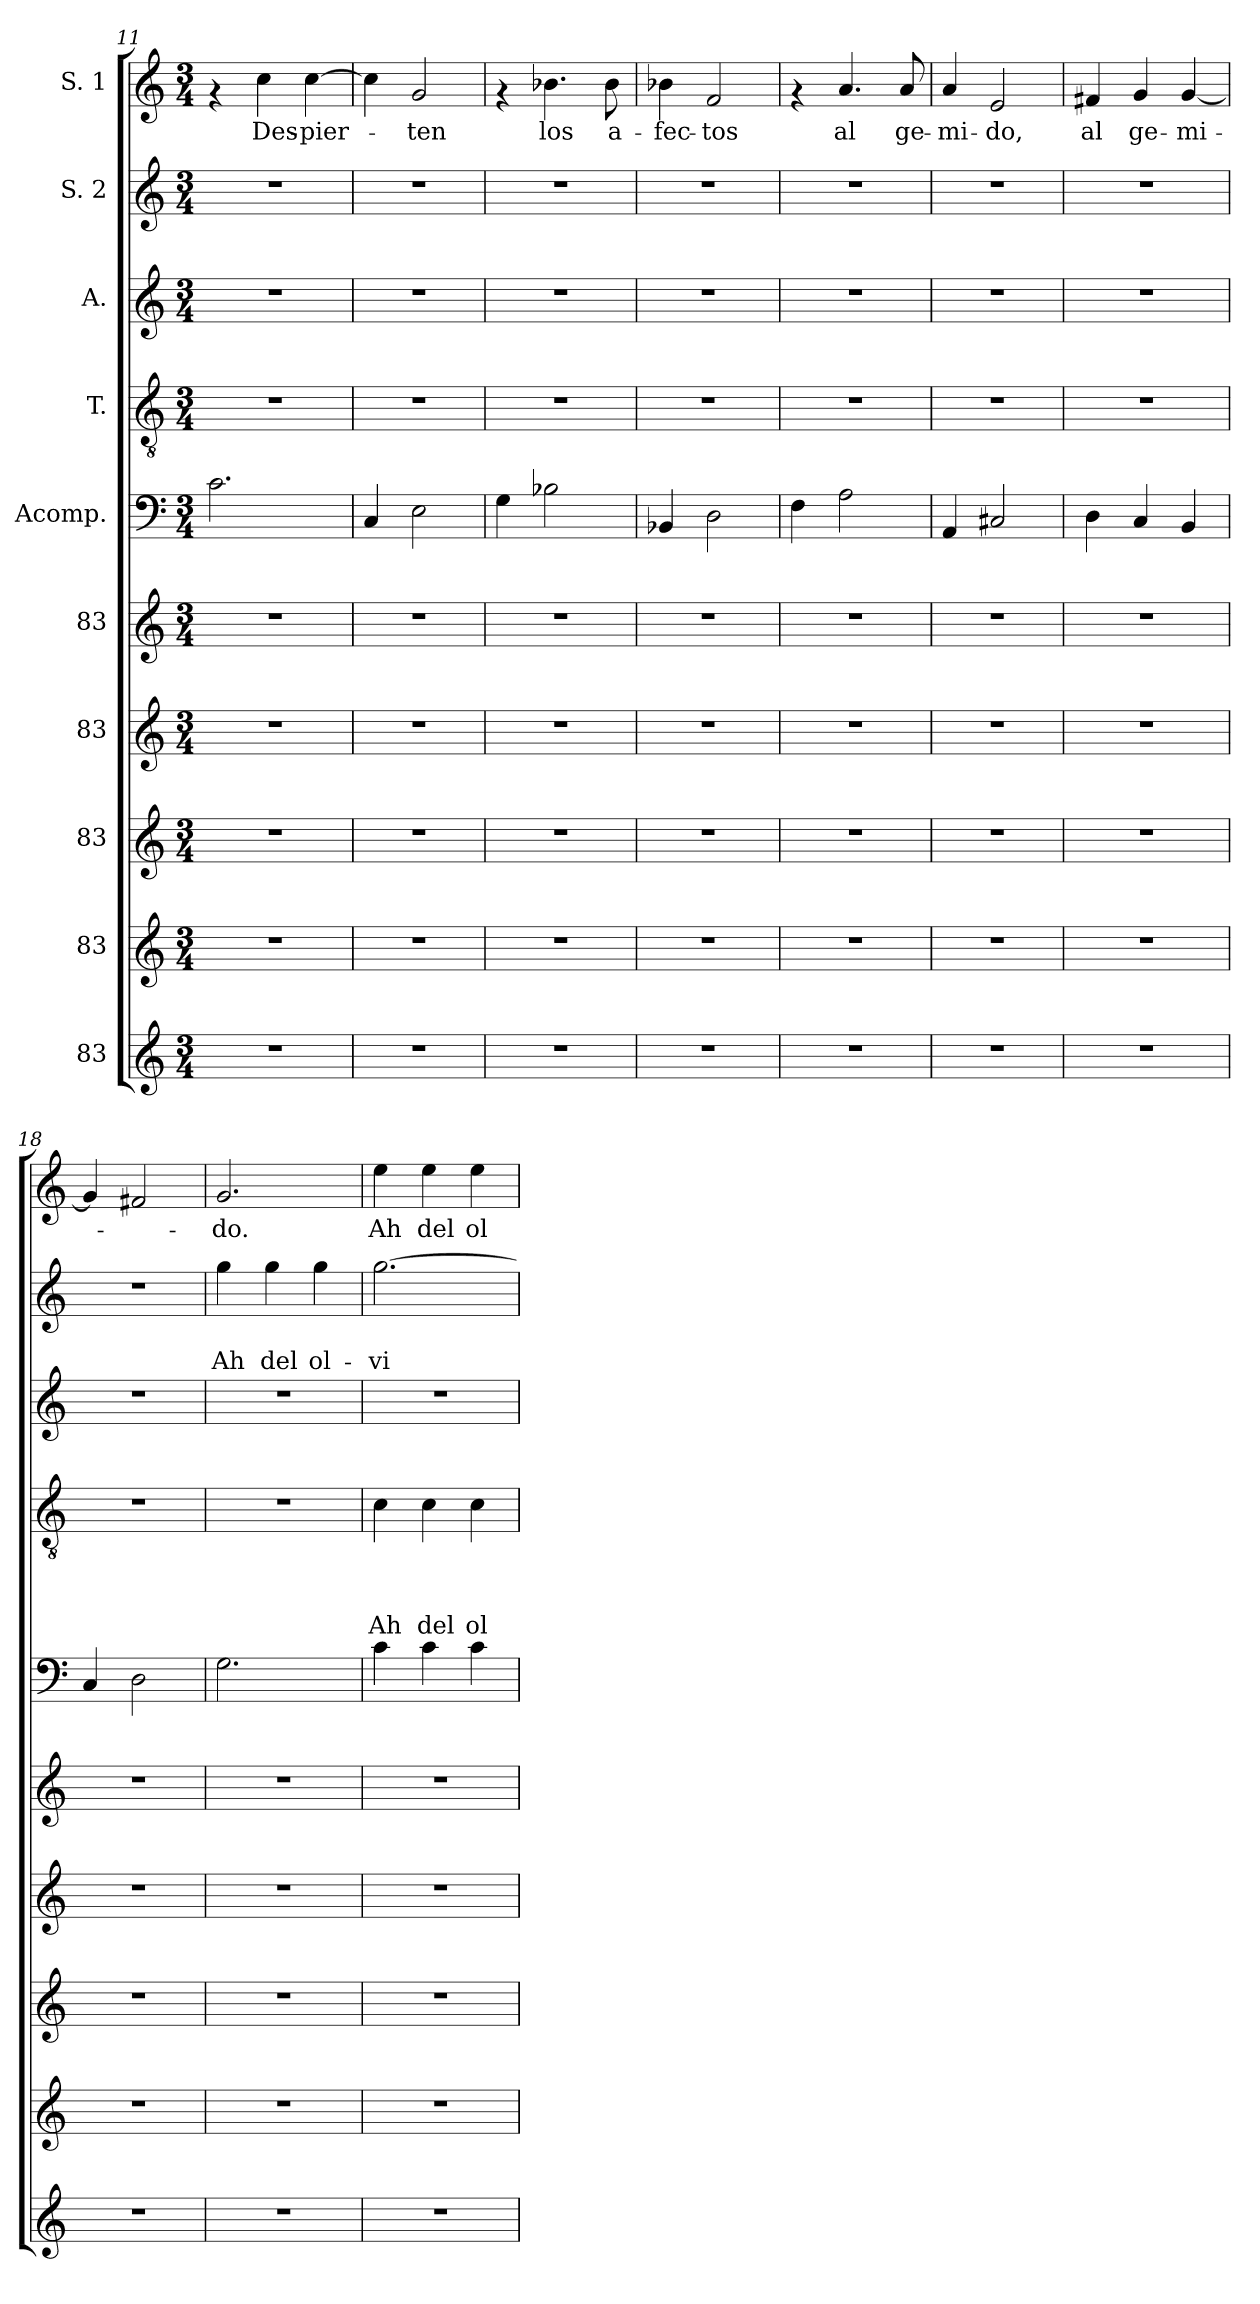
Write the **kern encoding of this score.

**kern	**kern	**kern	**kern	**kern	**kern	**kern	**text	**text	**text	**text	**kern	**kern	**text	**text	**kern	**text
*part10	*part9	*part8	*part7	*part6	*part5	*part4	*part4	*part4	*part4	*part4	*part3	*part2	*part2	*part2	*part1	*part1
*staff10	*staff9	*staff8	*staff7	*staff6	*staff5	*staff4	*staff4	*staff4	*staff4	*staff4	*staff3	*staff2	*staff2	*staff2	*staff1	*staff1
*I"83	*I"83	*I"83	*I"83	*I"83	*I"Acomp.	*I"T.	*	*	*	*	*I"A.	*I"S. 2	*	*	*I"S. 1	*
!!LO:LB:g=z
*clefG2	*clefG2	*clefG2	*clefG2	*clefG2	*clefF4	*clefGv2	*	*	*	*	*clefG2	*clefG2	*	*	*clefG2	*
*k[]	*k[]	*k[]	*k[]	*k[]	*k[]	*k[]	*	*	*	*	*k[]	*k[]	*	*	*k[]	*
*C:	*C:	*C:	*C:	*C:	*C:	*C:	*	*	*	*	*C:	*C:	*	*	*C:	*
*M3/4	*M3/4	*M3/4	*M3/4	*M3/4	*M3/4	*M3/4	*	*	*	*	*M3/4	*M3/4	*	*	*M3/4	*
=11	=11	=11	=11	=11	=11	=11	=11	=11	=11	=11	=11	=11	=11	=11	=11	=11
2.r	2.r	2.r	2.r	2.r	2.c\	2.r	.	.	.	.	2.r	2.r	.	.	4rf	.
!	!	!	!	!	!	!	!	!	!	!	!	!	!	!	!	!LO:LY:b
.	.	.	.	.	.	.	.	.	.	.	.	.	.	.	4cc\	Des-
!	!	!	!	!	!	!	!	!	!	!	!	!	!	!	!	!LO:LY:b
.	.	.	.	.	.	.	.	.	.	.	.	.	.	.	[>4cc\	-pier-
=12	=12	=12	=12	=12	=12	=12	=12	=12	=12	=12	=12	=12	=12	=12	=12	=12
2.r	2.r	2.r	2.r	2.r	4C/	2.r	.	.	.	.	2.r	2.r	.	.	4cc\]	.
!	!	!	!	!	!	!	!	!	!	!	!	!	!	!	!	!LO:LY:b
.	.	.	.	.	2E\	.	.	.	.	.	.	.	.	.	2g/	-ten
=13	=13	=13	=13	=13	=13	=13	=13	=13	=13	=13	=13	=13	=13	=13	=13	=13
2.r	2.r	2.r	2.r	2.r	4G\	2.r	.	.	.	.	2.r	2.r	.	.	4rf	.
!	!	!	!	!	!	!	!	!	!	!	!	!	!	!	!	!LO:LY:b
.	.	.	.	.	2B-X\	.	.	.	.	.	.	.	.	.	4.b-X\	los
!	!	!	!	!	!	!	!	!	!	!	!	!	!	!	!	!LO:LY:b
.	.	.	.	.	.	.	.	.	.	.	.	.	.	.	8b-\	a-
=14	=14	=14	=14	=14	=14	=14	=14	=14	=14	=14	=14	=14	=14	=14	=14	=14
!	!	!	!	!	!	!	!	!	!	!	!	!	!	!	!	!LO:LY:b
2.r	2.r	2.r	2.r	2.r	4BB-X/	2.r	.	.	.	.	2.r	2.r	.	.	4b-X\	-fec-
!	!	!	!	!	!	!	!	!	!	!	!	!	!	!	!	!LO:LY:b
.	.	.	.	.	2D\	.	.	.	.	.	.	.	.	.	2f/	-tos
=15	=15	=15	=15	=15	=15	=15	=15	=15	=15	=15	=15	=15	=15	=15	=15	=15
2.r	2.r	2.r	2.r	2.r	4F\	2.r	.	.	.	.	2.r	2.r	.	.	4rf	.
!	!	!	!	!	!	!	!	!	!	!	!	!	!	!	!	!LO:LY:b
.	.	.	.	.	2A\	.	.	.	.	.	.	.	.	.	4.a/	al
!	!	!	!	!	!	!	!	!	!	!	!	!	!	!	!	!LO:LY:b
.	.	.	.	.	.	.	.	.	.	.	.	.	.	.	8a/	ge-
=16	=16	=16	=16	=16	=16	=16	=16	=16	=16	=16	=16	=16	=16	=16	=16	=16
!	!	!	!	!	!	!	!	!	!	!	!	!	!	!	!	!LO:LY:b
2.r	2.r	2.r	2.r	2.r	4AA/	2.r	.	.	.	.	2.r	2.r	.	.	4a/	-mi-
!	!	!	!	!	!	!	!	!	!	!	!	!	!	!	!	!LO:LY:b
.	.	.	.	.	2C#X/	.	.	.	.	.	.	.	.	.	2e/	-do,
=17	=17	=17	=17	=17	=17	=17	=17	=17	=17	=17	=17	=17	=17	=17	=17	=17
!	!	!	!	!	!	!	!	!	!	!	!	!	!	!	!	!LO:LY:b
2.r	2.r	2.r	2.r	2.r	4D\	2.r	.	.	.	.	2.r	2.r	.	.	4f#X/	al
!	!	!	!	!	!	!	!	!	!	!	!	!	!	!	!	!LO:LY:b
.	.	.	.	.	4C/	.	.	.	.	.	.	.	.	.	4g/	ge-
!	!	!	!	!	!	!	!	!	!	!	!	!	!	!	!	!LO:LY:b
.	.	.	.	.	4BB/	.	.	.	.	.	.	.	.	.	[>4g/	-mi-
=18	=18	=18	=18	=18	=18	=18	=18	=18	=18	=18	=18	=18	=18	=18	=18	=18
2.r	2.r	2.r	2.r	2.r	4C/	2.r	.	.	.	.	2.r	2.r	.	.	4g/]	.
.	.	.	.	.	2D\	.	.	.	.	.	.	.	.	.	2f#X/	.
=19	=19	=19	=19	=19	=19	=19	=19	=19	=19	=19	=19	=19	=19	=19	=19	=19
!	!	!	!	!	!	!	!	!	!	!	!	!	!	!LO:LY:b	!	!LO:LY:b
2.r	2.r	2.r	2.r	2.r	2.G\	2.r	.	.	.	.	2.r	4gg\	.	Ah	2.g/	-do.
!	!	!	!	!	!	!	!	!	!	!	!	!	!	!LO:LY:b	!	!
.	.	.	.	.	.	.	.	.	.	.	.	4gg\	.	del	.	.
!	!	!	!	!	!	!	!	!	!	!	!	!	!	!LO:LY:b	!	!
.	.	.	.	.	.	.	.	.	.	.	.	4gg\	.	ol-	.	.
!!LO:PB:g=z
=20	=20	=20	=20	=20	=20	=20	=20	=20	=20	=20	=20	=20	=20	=20	=20	=20
!	!	!	!	!	!	!	!	!	!	!LO:LY:b	!	!	!	!LO:LY:b	!	!LO:LY:b
2.r	2.r	2.r	2.r	2.r	4c\	4c\	.	.	.	Ah	2.r	[>2.gg\	.	-vi-	4ee\	Ah
!	!	!	!	!	!	!	!	!	!	!LO:LY:b	!	!	!	!	!	!LO:LY:b
.	.	.	.	.	4c\	4c\	.	.	.	del	.	.	.	.	4ee\	del
!	!	!	!	!	!	!	!	!	!	!LO:LY:b	!	!	!	!	!	!LO:LY:b
.	.	.	.	.	4c\	4c\	.	.	.	ol-	.	.	.	.	4ee\	ol-
=	=	=	=	=	=	=	=	=	=	=	=	=	=	=	=	=
*-	*-	*-	*-	*-	*-	*-	*-	*-	*-	*-	*-	*-	*-	*-	*-	*-
